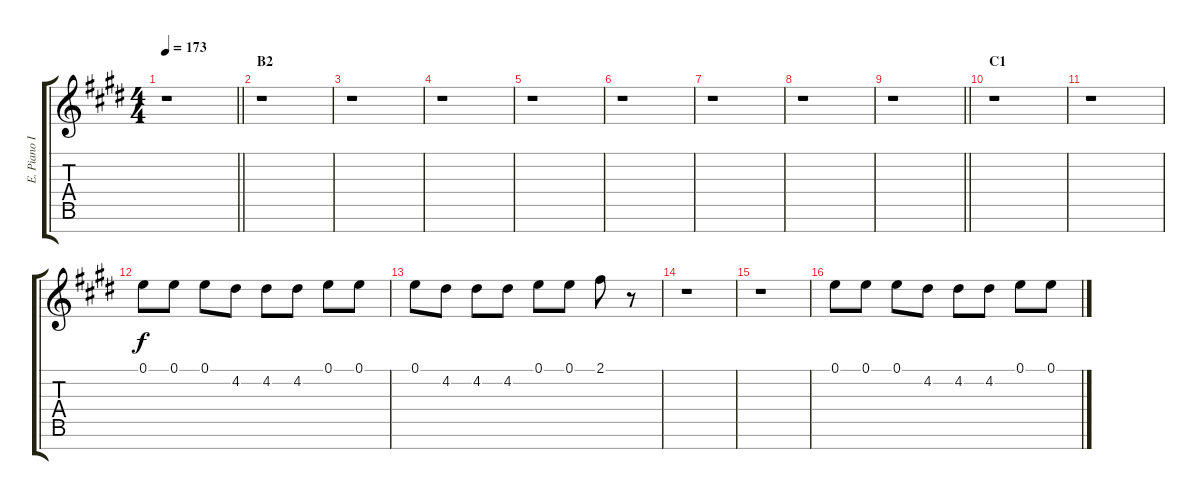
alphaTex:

\track ("E. Piano II" "E. Piano I") {instrument electricgrandpiano}
\staff {score tabs}
\tuning (E5 B4 G4 D4 A3 E3 B2) {hide}
\ts (4 4)
\tempo 173
\clef g2
\barLineRight lightlight
\ks e
r.1{dy f} |
\section ("" "B2")
r.1 |
r.1 |
r.1 |
r.1 |
r.1 |
r.1 |
r.1 |
\barLineRight lightlight
r.1 |
\section ("" "C1")
r.1 |
r.1 |
0.1.8 0.1.8 0.1.8 4.2.8 4.2.8 4.2.8 0.1.8 0.1.8 |
0.1.8 4.2.8 4.2.8 4.2.8 0.1.8 0.1.8 2.1.8 r.8 |
r.1 |
r.1 |
0.1.8 0.1.8 0.1.8 4.2.8 4.2.8 4.2.8 0.1.8 0.1.8
